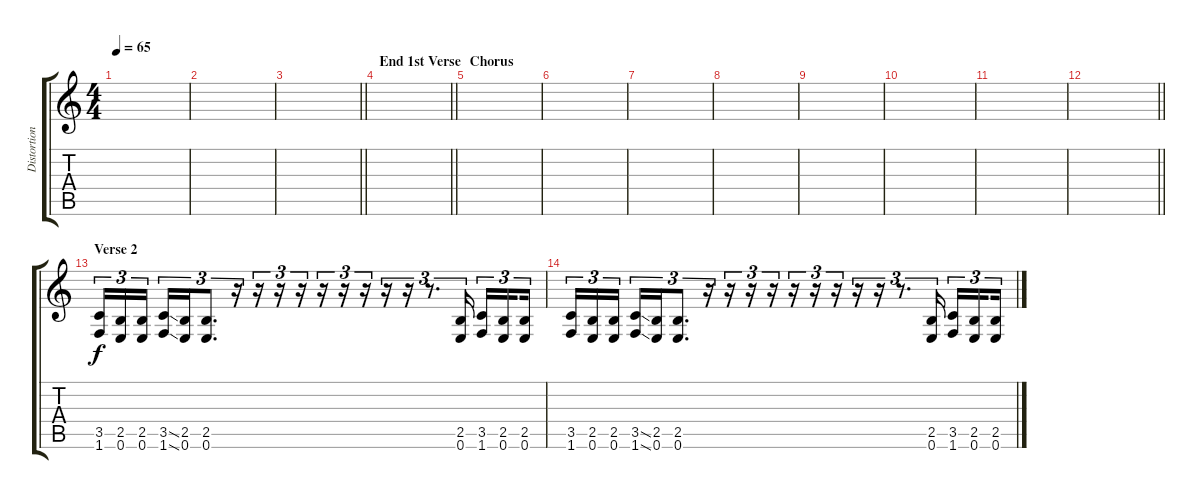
\track ("Distortion guitar 2" "Distortion") {instrument distortionguitar}
\staff {score tabs}
\tuning (E4 B3 G3 D3 A2 E2) {hide}
\ts (4 4)
\tempo 65
\clef g2
\ks c
|
|
\barLineRight lightlight
|
\section ("" "End 1st Verse")
\barLineRight lightlight
|
\section ("" "Chorus")
|
|
|
|
|
|
|
\barLineRight lightlight
|
\section ("" "Verse 2")
(3.5 1.6).16{tu (3 2)} (2.5 0.6).16{tu (3 2)} (2.5 0.6).16{tu (3 2) beam splitsecondary} (3.5{ss} 1.6{ss}).16{tu (3 2)} (2.5 0.6).16{tu (3 2)} (2.5 0.6).8{d tu (3 2)} r.16{tu (3 2)} r.16{tu (3 2)} r.16{tu (3 2)} r.16{tu (3 2)} r.16{tu (3 2)} r.16{tu (3 2)} r.16{tu (3 2)} r.16{tu (3 2)} r.16{tu (3 2)} r.8{d tu (3 2)} (2.5 0.6).16{tu (3 2)} (3.5 1.6).16{tu (3 2)} (2.5 0.6).16{tu (3 2) beam splitsecondary} (2.5 0.6).16{tu (3 2)} |
(3.5 1.6).16{tu (3 2)} (2.5 0.6).16{tu (3 2)} (2.5 0.6).16{tu (3 2) beam splitsecondary} (3.5{ss} 1.6{ss}).16{tu (3 2)} (2.5 0.6).16{tu (3 2)} (2.5 0.6).8{d tu (3 2)} r.16{tu (3 2)} r.16{tu (3 2)} r.16{tu (3 2)} r.16{tu (3 2)} r.16{tu (3 2)} r.16{tu (3 2)} r.16{tu (3 2)} r.16{tu (3 2)} r.16{tu (3 2)} r.8{d tu (3 2)} (2.5 0.6).16{tu (3 2)} (3.5 1.6).16{tu (3 2)} (2.5 0.6).16{tu (3 2) beam splitsecondary} (2.5 0.6).16{tu (3 2)}
